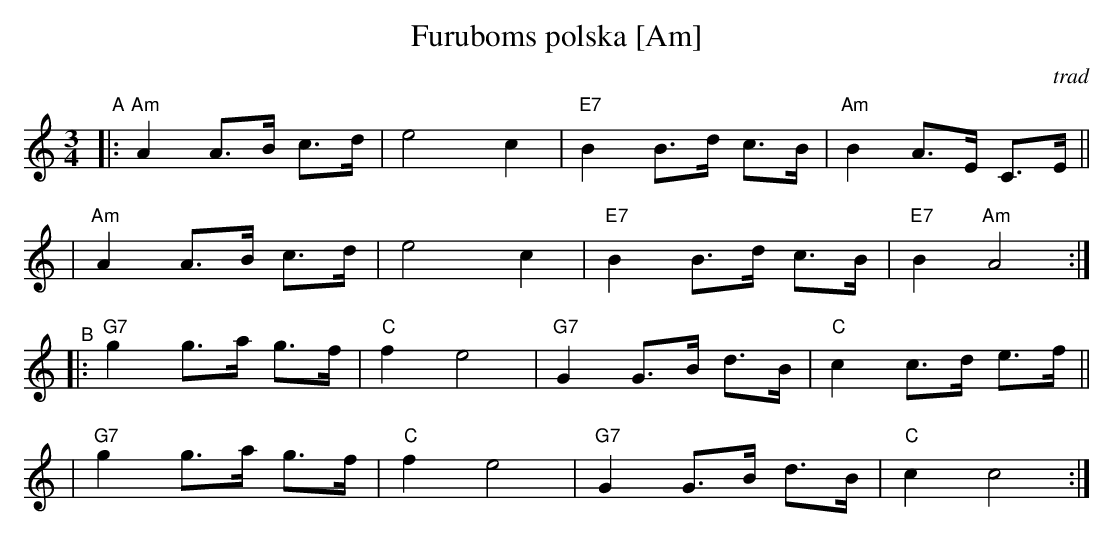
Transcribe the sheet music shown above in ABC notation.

X:1
T: Furuboms polska	[Am]
O: trad
M: 3/4
L: 1/8
K: Am	% and C
"^A"\
|: "Am"A2 A>B c>d | e4 c2 | "E7"B2 B>d c>B | "Am"B2 A>E C>E ||
|  "Am"A2 A>B c>d | e4 c2 | "E7"B2 B>d c>B | "E7"B2 "Am"A4 :|
"^B"\
|: "G7"g2  g>a g>f | "C"f2 e4 | "G7"G2 G>B d>B | "C"c2 c>d e>f ||
|  "G7"g2  g>a g>f | "C"f2 e4 | "G7"G2 G>B d>B | "C"c2 c4 :|
